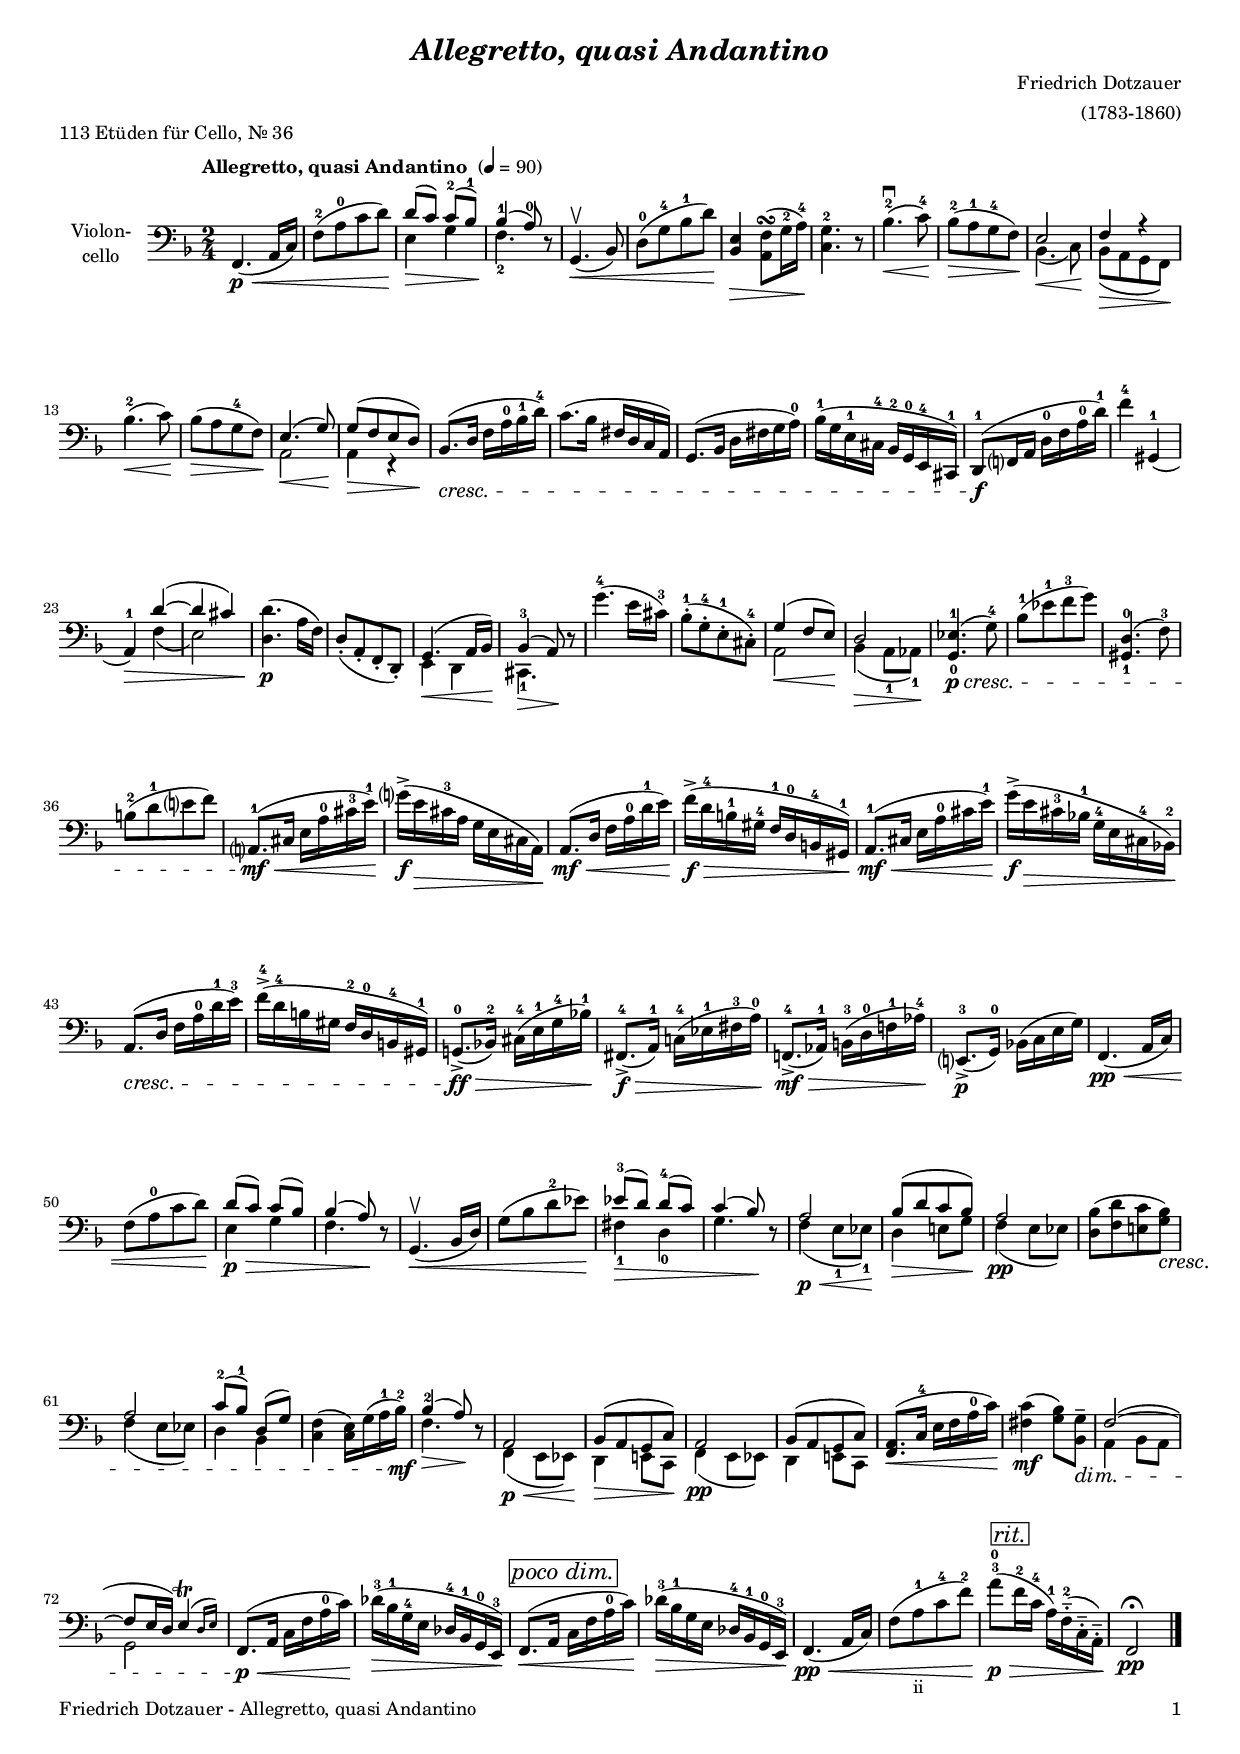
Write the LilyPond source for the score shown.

\version "2.24.1"
\include "deutsch.ly"

#(set-global-staff-size 16.25)

\header {
  title     = \markup \bold \italic "Allegretto, quasi Andantino"
  composer  = "Friedrich Dotzauer"
  arranger  = "(1783-1860)"
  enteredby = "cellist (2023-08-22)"
  piece     = "113 Etüden für Cello, Nr. 36"
}

voiceconsts = {
  \key f \major
  \time 2/4
  \clef "bass"
%  \numericTimeSignature
  \compressEmptyMeasures
  % Set default beaming for all staves
%  \set Timing.beamExceptions = #'()
%  \set Timing.baseMoment     = #(ly:make-moment 1 4)
%  \set Timing.beatStructure  = #'(1 1 1)
  \tempo "Allegretto, quasi Andantino " 4=90
}

mist = "string ensemble 1"
mivl = "violin"
miba = "cello"
mipz = "pizzicato strings"

ii   = \markup \box "II"
podi = \mark \markup \box \italic "poco dim."
rit  = \mark \markup \box \italic "rit."

va = \relative c, {
  \voiceconsts

  f4.(\p\< a16 c)
  f8[(-2 a-0 c d)]\!
  << {
    d( c) c(-2 b)-1
    b4(-1 a8)-0
  } \\ {
    e4\> g
    f4.-2\!
  } >> r8
  g,4.(\upbow\< b8)
  d[(-0 g-4 b-1 d)]\!
  <b, e>4\> <a f'>8(\turn g'16-2 a)-4

  <c, g'-2>4.\! r8
  b'4.(-2\downbow\< c8)-4\!
  b[(-2\> a-1 g-4 f)]\!
  << {
    e2
    f4 r
  } \\ {
    b,4.(\< c8)\!
    b[(\> a g f)]\!
  } >>
  b'4.(-2\< c8)\!
  b[(\> a g-4 f)]\!
  << {
    e4.(\< g8)\!
    g[(\> f e d)]\!
  } \\ {
    a2
    a4 r
  } >>

  b8.(\cresc d16 f a-0 b-1 d)-4
  c8.( b16 fis d c a)
  g8.( b16 d fis g a)-0
  b(-1 g e-1 cis-4 b-2 g-0 e-4 cis-1)

  d8(-1\f f?16 a d-0 f a-0 d)-1
  f4-4 gis,,(-1
  a)-1\>
  << {
    d'(~
    d cis)
  } \\ {
    f,(
    e2)
  } >>
  <d d'>4.(\!\p a'16 f)
  d8[(-. a-. f-. d)]-.
  << {
    g4.(\< a16 b)\!
    b4(-3\> a8)\!
  } \\ {
    e4 d
    cis4.-1
  } >>
  r8

  g'''4.(-4 e16 cis)-3
  b8[(-.-1 g-.-4 e-.-1 cis)]-.-4
  << {
    g'4(\< f8 e)\!
    d2
  } \\ {
    a
    b4(\> a8-1 as-1)\!
  } >>
  <g-0 es'-1>4.(\p\cresc g'8)-4
  b[(-1 es-1 f-3 g)]
  <gis,,-1 d'-0>4.( f'8)-3
  h[(-2 d-1 e? f)]


  a,,?8.(-1\mf\< cis16 e a-0 cis-3 e)-1\!
  g?(->\f e\> cis-3 a g e cis a)\!
  a8.(\mf\< d16 f a-0 d-1 e)\!
  f(->\f\> d-4 h-1 gis-4 f-1 d-0 h-4 gis)-1\!

  a8.(-1\mf\< cis16 e a-0 cis e)-1\!
  g(->\f e\> cis-3 b!-1 g-4 e cis-4 b!-2)\!
  a8.(\cresc d16 f a-0 d-1 e)-3
  f(->-4 d-4 h gis f-2 d-0 h-4 gis)-1

  g!8.(->-0\ff\> b!16)-2 cis(-4 e-1 g-4 b!)-1\!
  fis,8.(->-4\f\> a16)-1 c!(-4 es-1 fis-3 a)-0\!
  f,!8.(->-4\mf\> as16)-1 h(-3 d-0 f!-1 as)-4\!
  e,?8.(->-3\p g16)-0 b!( c e g)

  f,4.(\pp\< a16 c)
  f8[( a-0 c d)]\!
  << {
    d(\p\> c) c( b)
    b4( a8)\!
  } \\ {
    e4 g
    f4.
  } >>
  r8
  g,4.(\upbow\< b16 d)
  g8[( b d-2 es)]\!
  << {
    es(-3\> d) d(-4 c)
    c4( b8)\!
  } \\ {
    fis4-1 d-0
    g4.
  } >>
  r8

  << {
    a2
    b8[(\> d c b)]\!
    a2
  } \\ {
    f4(\p\< e8-1 es-1)\!
    d4 e!8 g
    f4(\pp e8 es)
  } >>    
  <d b'>[( <f d'> <e! c'> <g b>)]\cresc
   << {
     a2
     c8(-2 b)-1 d,( g)
   } \\ {
     f4( e8 es)
     d4 b
   } >>
   
   <c f>4( <c e>16) g'( a-1 b)-2\mf
   
   << { b4-2(\> a8)\! } \\ f4. >> r8
   << {
     a,2
     b8[(\> a g c)]\!
     a2
     b8[( a g c)]
   } \\ {
     f,4(\p\< e8 es)\!
     d4 e!8 c
     f4(\pp e8 es)
     d4 e!8 c
   } >>
   
   <f a>8.(\< c'16-4 e f a-0 c)\!
   <fis, c'>4(\mf <g b>8) <b, g'>-- \dim
   << {
     f'2(~
     f8 e16 d) \afterGrace e4(\trill { d16[ e]) }
   } \\ {
     a,4 b8 a
     g2
   } >>
   f8.(\p\< a16 c f a-0 c)\!
   des(-3\> b-1 g-4 e des-4 b-1 g-0 e)-3\!

   f8.(\< a16 \podi c f a-0 c)\!
   des(-3\> b-1 g e des-4 b-1 g-0 e)-3\!
   f4.(\pp\< a16 c)
   f8[( a-1_ii c-4 f)]-2
   a(-3-0\p\> \rit f16-2 c-4 a)-1 f(---.-2 c---. a)---.\!
   f2\fermata\pp \bar "|."
 }


music = \new StaffGroup <<
      \new Staff {
	\set Staff.midiInstrument = \miba
	\set Staff.instrumentName = \markup \center-column { "Violon-" "cello" }
	\transpose f f { \va }
      }
>>

\book {
   \paper {
    print-page-number = ##t
    print-first-page-number = ##t
    ragged-last-bottom = ##f
    oddHeaderMarkup = \markup \null
    evenHeaderMarkup = \markup \null
    oddFooterMarkup = \markup {
      \fill-line {
        \if \should-print-page-number
        "Friedrich Dotzauer - Allegretto, quasi Andantino" \fromproperty #'page:page-number-string
      }
    }
    evenFooterMarkup = \oddFooterMarkup
  } \score {
    \music
    \layout {}
  }

  \score {
    \unfoldRepeats \music

    \midi {
      \context {
        \Score
      }
    }
  }
}